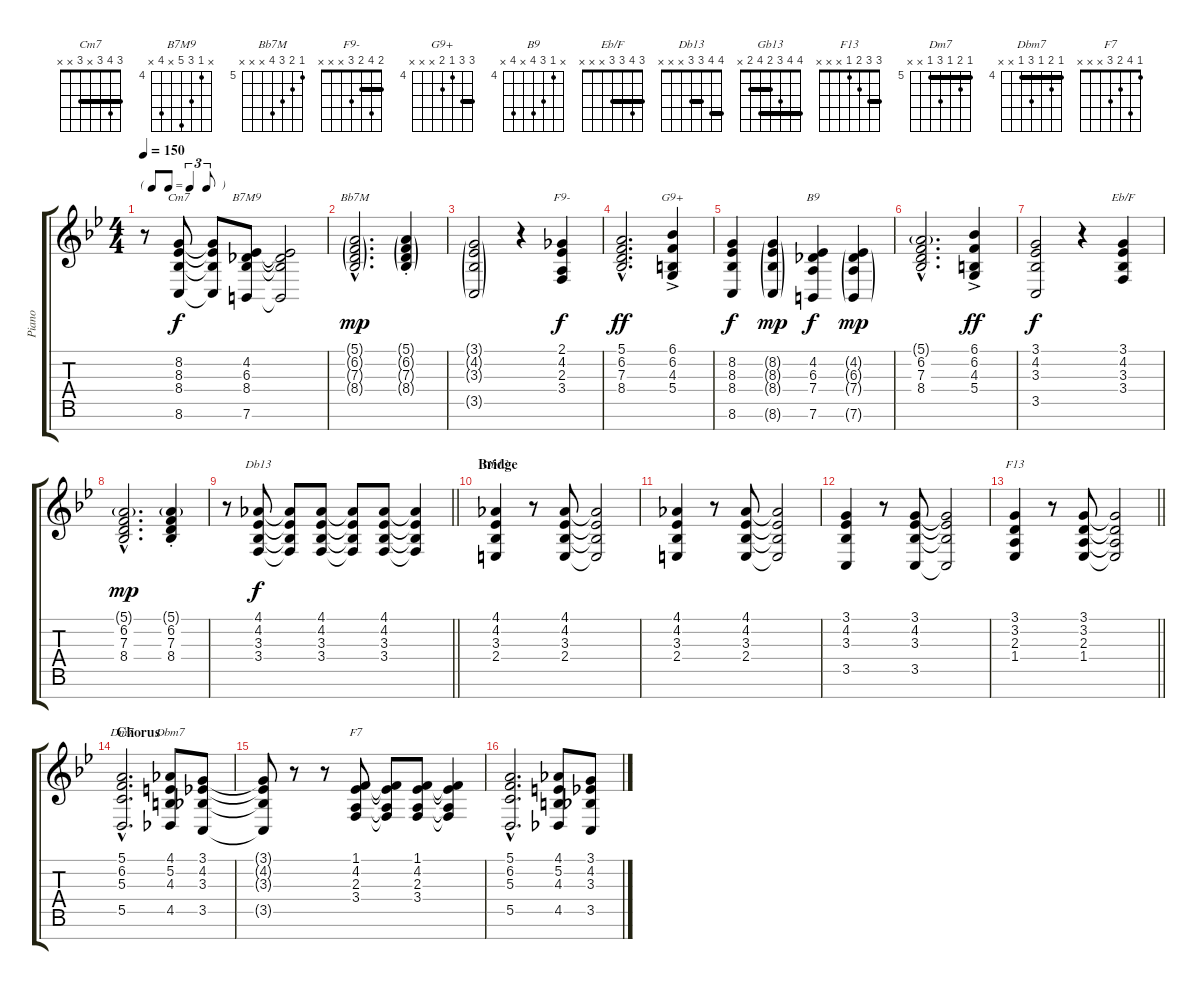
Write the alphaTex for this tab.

\track ("Piano" "Piano") {instrument acousticgrandpiano}
\staff {score tabs}
\tuning (E4 B3 G3 D3 A2 E2 B1) {hide}
\chord ("Cm7" 3 4 3 x 3 x x) {barre 3}
\chord ("B7M9" x 4 6 8 x 7 x) {firstfret 4}
\chord ("Bb7M" 5 6 7 8 x x x) {firstfret 5}
\chord ("F9-" 2 4 2 3 x x x) {barre 2}
\chord ("G9+" 6 6 4 5 x x x) {firstfret 4 barre 6}
\chord ("B9" x 4 6 7 x 7 x) {firstfret 4}
\chord ("Eb/F" 3 4 3 3 x x x) {barre 3}
\chord ("Db13" 4 4 3 3 x x x) {barre (3 4)}
\chord ("Gb13" 4 4 3 2 4 2 x) {barre (2 4)}
\chord ("F13" 3 3 2 1 x x x) {barre 3}
\chord ("Dm7" 5 6 5 7 5 x x) {firstfret 5 barre 5}
\chord ("Dbm7" 4 5 4 6 4 x x) {firstfret 4 barre 4}
\chord ("F7" 1 4 2 3 x x x)
\ts (4 4)
\tf triplet8th
\tempo 150
\clef g2
\ks bb
r.8{dy f} (8.2 8.3 8.4 8.6).8{ch "Cm7"} (8.2{t} 8.3{t} 8.4{t} 8.6{t}).8 (4.2 6.3 8.4 7.6).8{ch "B7M9"} (4.2{t} 6.3{t} 8.4{t} 7.6{t}).2 |
(5.1{g hac} 6.2{g hac} 7.3{g hac} 8.4{g hac}).2{d ch "Bb7M" dy mp} (5.1{g st} 6.2{g st} 7.3{g st} 8.4{g st}).4 |
(3.1{g} 4.2{g} 3.3{g} 3.5{g}).2 r.4 (2.1 4.2 2.3 3.4).4{ch "F9-" dy f} |
(5.1{hac} 6.2{hac} 7.3{hac} 8.4{hac}).2{d dy ff} (6.1{ac} 6.2 4.3 5.4).4{ch "G9+"} |
(8.2 8.3 8.4 8.6).4{dy f} (8.2{g} 8.3{g} 8.4{g} 8.6{g}).4{dy mp} (4.2 6.3 7.4 7.6).4{ch "B9" dy f} (4.2{g} 6.3{g} 7.4{g} 7.6{g}).4{dy mp} |
(5.1{g hac} 6.2{hac} 7.3{hac} 8.4{hac}).2{d} (6.1{ac} 6.2 4.3 5.4).4{dy ff} |
(3.1 4.2 3.3 3.5).2{dy f} r.4 (3.1 4.2 3.3 3.4).4{ch "Eb/F"} |
(5.1{g hac} 6.2{hac} 7.3{hac} 8.4{hac}).2{d dy mp} (5.1{g st} 6.2{st} 7.3{st} 8.4{st}).4 |
\barLineRight lightlight
r.8 (4.1 4.2 3.3 3.4).8{ch "Db13" dy f} (4.1{t} 4.2{t} 3.3{t} 3.4{t}).8 (4.1 4.2 3.3 3.4).8 (4.1{t} 4.2{t} 3.3{t} 3.4{t}).8 (4.1 4.2 3.3 3.4).8 (4.1{t} 4.2{t} 3.3{t} 3.4{t}).4 |
\section ("" "Bridge")
(4.1 4.2 3.3 2.4).4{ch "Gb13"} r.8 (4.1 4.2 3.3 2.4).8 (4.1{t} 4.2{t} 3.3{t} 2.4{t}).2 |
(4.1 4.2 3.3 2.4).4 r.8 (4.1 4.2 3.3 2.4).8 (4.1{t} 4.2{t} 3.3{t} 2.4{t}).2 |
(3.1 4.2 3.3 3.5).4 r.8 (3.1 4.2 3.3 3.5).8 (3.1{t} 4.2{t} 3.3{t} 3.5{t}).2 |
\barLineRight lightlight
(3.1 3.2 2.3 1.4).4{ch "F13"} r.8 (3.1 3.2 2.3 1.4).8 (3.1{t} 3.2{t} 2.3{t} 1.4{t}).2 |
\section ("" "Chorus")
(5.1{hac} 6.2{hac} 5.3{hac} 5.5{hac}).2{d ch "Dm7"} (4.1 5.2 4.3 4.5).8{ch "Dbm7"} (3.1 4.2 3.3 3.5).8 |
(3.1{t} 4.2{t} 3.3{t} 3.5{t}).8 r.8 r.8 (1.1 4.2 2.3 3.4).8{ch "F7"} (1.1{t} 4.2{t} 2.3{t} 3.4{t}).8 (1.1 4.2 2.3 3.4).8 (1.1{t} 4.2{t} 2.3{t} 3.4{t}).4 |
(5.1{hac} 6.2{hac} 5.3{hac} 5.5{hac}).2{d} (4.1 5.2 4.3 4.5).8 (3.1 4.2 3.3 3.5).8
